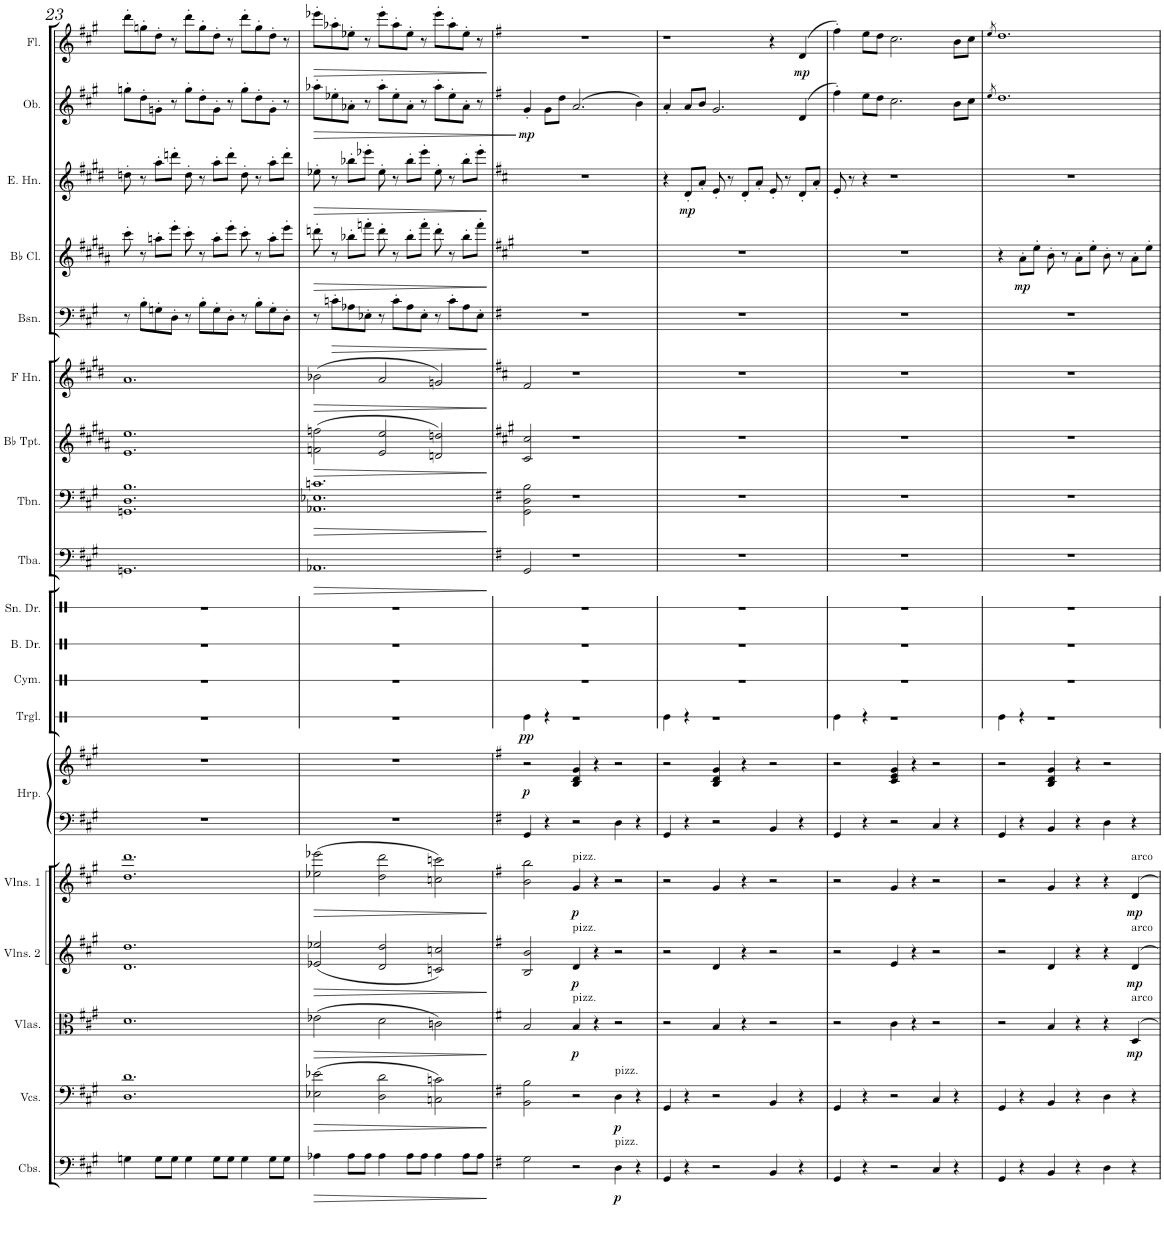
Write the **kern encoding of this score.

**kern	**dynam	**kern	**dynam	**kern	**dynam	**kern	**dynam	**kern	**dynam	**kern	**kern	**dynam	**kern	**dynam	**kern	**kern	**kern	**kern	**dynam	**kern	**dynam	**kern	**dynam	**kern	**dynam	**kern	**dynam	**kern	**dynam	**kern	**dynam	**kern	**dynam	**kern	**dynam
*part19	*part19	*part18	*part18	*part17	*part17	*part16	*part16	*part15	*part15	*part14	*part14	*part14	*part13	*part13	*part12	*part11	*part10	*part9	*part9	*part8	*part8	*part7	*part7	*part6	*part6	*part5	*part5	*part4	*part4	*part3	*part3	*part2	*part2	*part1	*part1
*staff20	*staff20	*staff19	*staff19	*staff18	*staff18	*staff17	*staff17	*staff16	*staff16	*staff15	*staff14	*staff14/15	*staff13	*staff13	*staff12	*staff11	*staff10	*staff9	*staff9	*staff8	*staff8	*staff7	*staff7	*staff6	*staff6	*staff5	*staff5	*staff4	*staff4	*staff3	*staff3	*staff2	*staff2	*staff1	*staff1
*I"Contrabasses	*	*I"Violoncellos	*	*I"Violas	*	*I"Violins 2	*	*I"Violins 1	*	*I"Harp	*	*	*I"Triangle	*	*I"Cymbal	*I"Bass Drum	*I"Snare Drum	*I"Tuba	*	*I"Trombone	*	*I"Bb Trumpet	*	*I"F Horn	*	*I"Bassoon	*	*I"Bb Clarinet	*	*I"English Horn	*	*I"Oboe	*	*I"Flute	*
*I'Cbs.	*	*I'Vcs.	*	*I'Vlas.	*	*I'Vlns. 2	*	*I'Vlns. 1	*	*I'Hrp.	*	*	*I'Trgl.	*	*I'Cym.	*I'B. Dr.	*I'Sn. Dr.	*I'Tba.	*	*I'Tbn.	*	*I'Bb Tpt.	*	*I'F Hn.	*	*I'Bsn.	*	*I'Bb Cl.	*	*I'E. Hn.	*	*I'Ob.	*	*I'Fl.	*
!!LO:PB:g=z
*clefF4	*	*clefF4	*	*clefC3	*	*clefG2	*	*clefG2	*	*clefF4	*clefG2	*	*clefX	*	*clefX	*clefX	*clefX	*clefF4	*	*clefF4	*	*clefG2	*	*clefG2	*	*clefF4	*	*clefG2	*	*clefG2	*	*clefG2	*	*clefG2	*
*Trd7c12	*	*	*	*	*	*	*	*	*	*	*	*	*	*	*	*	*	*	*	*	*	*Trd1c2	*	*Trd4c7	*	*	*	*Trd1c2	*	*Trd4c7	*	*	*	*	*
*k[f#c#g#]	*	*k[f#c#g#]	*	*k[f#c#g#]	*	*k[f#c#g#]	*	*k[f#c#g#]	*	*k[f#c#g#]	*k[f#c#g#]	*	*k[]	*	*k[]	*k[]	*k[]	*k[f#c#g#]	*	*k[f#c#g#]	*	*k[f#c#g#d#a#]	*	*k[f#c#g#d#]	*	*k[f#c#g#]	*	*k[f#c#g#d#a#]	*	*k[f#c#g#d#]	*	*k[f#c#g#]	*	*k[f#c#g#]	*
*M3/2	*	*M3/2	*	*M3/2	*	*M3/2	*	*M3/2	*	*M3/2	*M3/2	*	*M3/2	*	*M3/2	*M3/2	*M3/2	*M3/2	*	*M3/2	*	*M3/2	*	*M3/2	*	*M3/2	*	*M3/2	*	*M3/2	*	*M3/2	*	*M3/2	*
=23	=23	=23	=23	=23	=23	=23	=23	=23	=23	=23	=23	=23	=23	=23	=23	=23	=23	=23	=23	=23	=23	=23	=23	=23	=23	=23	=23	=23	=23	=23	=23	=23	=23	=23	=23
4Gn\	.	1.D 1.d	.	1.d	.	1.d 1.dd	.	1.dd 1.ddd	.	1.r	1.r	.	1.r	.	1.r	1.r	1.r	1.GGn	.	1.GGn 1.D 1.B	.	1.e 1.ee	.	1.a	.	8r	.	8ccc#'\	.	8ddn'\	.	8ggn'\L	.	8ddd'\L	.
.	.	.	.	.	.	.	.	.	.	.	.	.	.	.	.	.	.	.	.	.	.	.	.	.	.	8B'\L	.	8r	.	8r	.	8dd'\	.	8ggn'\	.
8G\L	.	.	.	.	.	.	.	.	.	.	.	.	.	.	.	.	.	.	.	.	.	.	.	.	.	8Gn'\	.	8aan'\L	.	8aa'\L	.	8gn'\J	.	8dd'\J	.
8G\J	.	.	.	.	.	.	.	.	.	.	.	.	.	.	.	.	.	.	.	.	.	.	.	.	.	8D'\J	.	8eee'\J	.	8dddn'\J	.	8r	.	8r	.
4G\	.	.	.	.	.	.	.	.	.	.	.	.	.	.	.	.	.	.	.	.	.	.	.	.	.	8r	.	8ccc#'\	.	8dd'\	.	8gg'\L	.	8ddd'\L	.
.	.	.	.	.	.	.	.	.	.	.	.	.	.	.	.	.	.	.	.	.	.	.	.	.	.	8B'\L	.	8r	.	8r	.	8dd'\	.	8gg'\	.
8G\L	.	.	.	.	.	.	.	.	.	.	.	.	.	.	.	.	.	.	.	.	.	.	.	.	.	8G'\	.	8aa'\L	.	8aa'\L	.	8g'\J	.	8dd'\J	.
8G\J	.	.	.	.	.	.	.	.	.	.	.	.	.	.	.	.	.	.	.	.	.	.	.	.	.	8D'\J	.	8eee'\J	.	8ddd'\J	.	8r	.	8r	.
4G\	.	.	.	.	.	.	.	.	.	.	.	.	.	.	.	.	.	.	.	.	.	.	.	.	.	8r	.	8ccc#'\	.	8dd'\	.	8gg'\L	.	8ddd'\L	.
.	.	.	.	.	.	.	.	.	.	.	.	.	.	.	.	.	.	.	.	.	.	.	.	.	.	8B'\L	.	8r	.	8r	.	8dd'\	.	8gg'\	.
8G\L	.	.	.	.	.	.	.	.	.	.	.	.	.	.	.	.	.	.	.	.	.	.	.	.	.	8G'\	.	8aa'\L	.	8aa'\L	.	8g'\J	.	8dd'\J	.
8G\J	.	.	.	.	.	.	.	.	.	.	.	.	.	.	.	.	.	.	.	.	.	.	.	.	.	8D'\J	.	8eee'\J	.	8ddd'\J	.	8r	.	8r	.
=24	=24	=24	=24	=24	=24	=24	=24	=24	=24	=24	=24	=24	=24	=24	=24	=24	=24	=24	=24	=24	=24	=24	=24	=24	=24	=24	=24	=24	=24	=24	=24	=24	=24	=24	=24
!	!LO:HP:b	!	!LO:HP:b	!	!LO:HP:b	!	!LO:HP:b	!	!LO:HP:b	!	!	!	!	!	!	!	!	!	!LO:HP:b	!	!LO:HP:b	!	!LO:HP:b	!	!LO:HP:b	!	!	!	!LO:HP:b	!	!LO:HP:b	!	!LO:HP:b	!	!LO:HP:b
4A-X\	>	(2E-X\ 2e-X\	>	(2e-X\	>	(2e-X/ 2ee-X/	>	(2ee-X\ 2eee-X\	>	1.r	1.r	.	1.r	.	1.r	1.r	1.r	1.AA-X	>	1.AA-X 1.E-X 1.cn	>	(2fn\ 2ffn\	>	(2b-X\	>	8r	.	8dddn'\	>	8ee-X'\	>	8aa-X'\L	>	8eee-X'\L	>
!	!	!	!	!	!	!	!	!	!	!	!	!	!	!	!	!	!	!	!	!	!	!	!	!	!	!	!LO:HP:b	!	!	!	!	!	!	!	!
.	.	.	.	.	.	.	.	.	.	.	.	.	.	.	.	.	.	.	.	.	.	.	.	.	.	8cn'\L	>	8r	.	8r	.	8ee-X'\	.	8aa-X'\	.
8A-\L	.	.	.	.	.	.	.	.	.	.	.	.	.	.	.	.	.	.	.	.	.	.	.	.	.	8A-X\	.	8bb-X'\L	.	8bb-X'\L	.	8a-X'\J	.	8ee-X'\J	.
8A-\J	.	.	.	.	.	.	.	.	.	.	.	.	.	.	.	.	.	.	.	.	.	.	.	.	.	8E-X'\J	.	8fffn'\J	.	8eee-X'\J	.	8r	.	8r	.
4A-\	.	2D\ 2d\	.	2d\	.	2d/ 2dd/	.	2dd\ 2ddd\	.	.	.	.	.	.	.	.	.	.	.	.	.	2e/ 2ee/	.	2a/	.	8r	.	8ddd'\	.	8ee-'\	.	8aa-'\L	.	8eee-'\L	.
.	.	.	.	.	.	.	.	.	.	.	.	.	.	.	.	.	.	.	.	.	.	.	.	.	.	8c'\L	.	8r	.	8r	.	8ee-'\	.	8aa-'\	.
8A-\L	.	.	.	.	.	.	.	.	.	.	.	.	.	.	.	.	.	.	.	.	.	.	.	.	.	8A-\	.	8bb-'\L	.	8bb-'\L	.	8a-'\J	.	8ee-'\J	.
8A-\J	.	.	.	.	.	.	.	.	.	.	.	.	.	.	.	.	.	.	.	.	.	.	.	.	.	8E-'\J	.	8fff'\J	.	8eee-'\J	.	8r	.	8r	.
4A-\	.	2Cn\ 2cn\)	.	2cn\)	.	2cn/ 2ccn/)	.	2ccn\ 2cccn\)	.	.	.	.	.	.	.	.	.	.	.	.	.	2dn/ 2ddn/)	.	2gn/)	.	8r	.	8ddd'\	.	8ee-'\	.	8aa-'\L	.	8eee-'\L	.
.	.	.	.	.	.	.	.	.	.	.	.	.	.	.	.	.	.	.	.	.	.	.	.	.	.	8c'\L	.	8r	.	8r	.	8ee-'\	.	8aa-'\	.
8A-\L	.	.	.	.	.	.	.	.	.	.	.	.	.	.	.	.	.	.	.	.	.	.	.	.	.	8A-\	.	8bb-'\L	.	8bb-'\L	.	8a-'\J	.	8ee-'\J	.
8A-\J	.	.	.	.	.	.	.	.	.	.	.	.	.	.	.	.	.	.	.	.	.	.	.	.	.	8E-'\J	.	8fff'\J	.	8eee-'\J	.	8r	.	8r	.
.	]	.	]	.	]	.	]	.	]	.	.	.	.	.	.	.	.	.	]	.	]	.	]	.	]	.	]	.	]	.	]	.	]	.	]
=25	=25	=25	=25	=25	=25	=25	=25	=25	=25	=25	=25	=25	=25	=25	=25	=25	=25	=25	=25	=25	=25	=25	=25	=25	=25	=25	=25	=25	=25	=25	=25	=25	=25	=25	=25
*k[f#]	*	*k[f#]	*	*k[f#]	*	*k[f#]	*	*k[f#]	*	*k[f#]	*k[f#]	*	*	*	*	*	*	*k[f#]	*	*k[f#]	*	*k[f#c#g#]	*	*k[f#c#]	*	*k[f#]	*	*k[f#c#g#]	*	*k[f#c#]	*	*k[f#]	*	*k[f#]	*
!	!	!	!	!	!	!	!	!	!	!	!	!LO:DY:b	!	!LO:DY:b	!	!	!	!	!	!	!	!	!	!	!	!	!	!	!	!	!	!	!LO:DY:b	!	!
2G\	.	2BB\ 2B\	.	2B/	.	2B/ 2b/	.	2b\ 2bb\	.	4GG/	2r	p	4Re\	pp	1.r	1.r	1.r	2GG/	.	2GG\ 2D\ 2B\	.	2c#/ 2cc#/	.	2f#/	.	1.r	.	1.r	.	1.r	.	4g'/	mp	1.r	.
.	.	.	.	.	.	.	.	.	.	4r	.	.	4r	.	.	.	.	.	.	.	.	.	.	.	.	.	.	.	.	.	.	8g\L	.	.	.
.	.	.	.	.	.	.	.	.	.	.	.	.	.	.	.	.	.	.	.	.	.	.	.	.	.	.	.	.	.	.	.	8dd\J	.	.	.
!	!	!	!	!	!	!	!	!LO:TX:a:t=pizz.	!	!	!	!	!	!	!	!	!	!	!	!	!	!	!	!	!	!	!	!	!	!	!	!	!	!	!
!	!	!	!	!	!	!LO:TX:a:t=pizz.	!	!	!	!	!	!	!	!	!	!	!	!	!	!	!	!	!	!	!	!	!	!	!	!	!	!	!	!	!
!	!	!	!	!LO:TX:a:t=pizz.	!	!	!	!	!	!	!	!	!	!	!	!	!	!	!	!	!	!	!	!	!	!	!	!	!	!	!	!	!	!	!
!	!	!	!	!	!LO:DY:b	!	!LO:DY:b	!	!LO:DY:b	!	!	!	!	!	!	!	!	!	!	!	!	!	!	!	!	!	!	!	!	!	!	!	!	!	!
2r	.	2r	.	4B/	p	4d/	p	4g/	p	2r	4B/ 4d/ 4g/	.	1r	.	.	.	.	1r	.	1r	.	1r	.	1r	.	.	.	.	.	.	.	(2.a/	.	.	.
.	.	.	.	4r	.	4r	.	4r	.	.	4r	.	.	.	.	.	.	.	.	.	.	.	.	.	.	.	.	.	.	.	.	.	.	.	.
!	!	!LO:TX:a:t=pizz.	!	!	!	!	!	!	!	!	!	!	!	!	!	!	!	!	!	!	!	!	!	!	!	!	!	!	!	!	!	!	!	!	!
!LO:TX:a:t=pizz.	!	!	!	!	!	!	!	!	!	!	!	!	!	!	!	!	!	!	!	!	!	!	!	!	!	!	!	!	!	!	!	!	!	!	!
!	!LO:DY:b	!	!LO:DY:b	!	!	!	!	!	!	!	!	!	!	!	!	!	!	!	!	!	!	!	!	!	!	!	!	!	!	!	!	!	!	!	!
4D\	p	4D\	p	2r	.	2r	.	2r	.	4D\	2r	.	.	.	.	.	.	.	.	.	.	.	.	.	.	.	.	.	.	.	.	.	.	.	.
4r	.	4r	.	.	.	.	.	.	.	4r	.	.	.	.	.	.	.	.	.	.	.	.	.	.	.	.	.	.	.	.	.	4b\)	.	.	.
=26	=26	=26	=26	=26	=26	=26	=26	=26	=26	=26	=26	=26	=26	=26	=26	=26	=26	=26	=26	=26	=26	=26	=26	=26	=26	=26	=26	=26	=26	=26	=26	=26	=26	=26	=26
4GG/	.	4GG/	.	2r	.	2r	.	2r	.	4GG/	2r	.	4Re\	.	1.r	1.r	1.r	1.r	.	1.r	.	1.r	.	1.r	.	1.r	.	1.r	.	4r	.	4a'/	.	1r	.
!	!	!	!	!	!	!	!	!	!	!	!	!	!	!	!	!	!	!	!	!	!	!	!	!	!	!	!	!	!	!	!LO:DY:b	!	!	!	!
4r	.	4r	.	.	.	.	.	.	.	4r	.	.	4r	.	.	.	.	.	.	.	.	.	.	.	.	.	.	.	.	8d'/L	mp	8a/L	.	.	.
.	.	.	.	.	.	.	.	.	.	.	.	.	.	.	.	.	.	.	.	.	.	.	.	.	.	.	.	.	.	8a'/J	.	8b/J	.	.	.
2r	.	2r	.	4B/	.	4d/	.	4g/	.	2r	4B/ 4d/ 4g/	.	1r	.	.	.	.	.	.	.	.	.	.	.	.	.	.	.	.	8e'/	.	2.g/	.	.	.
.	.	.	.	.	.	.	.	.	.	.	.	.	.	.	.	.	.	.	.	.	.	.	.	.	.	.	.	.	.	8r	.	.	.	.	.
.	.	.	.	4r	.	4r	.	4r	.	.	4r	.	.	.	.	.	.	.	.	.	.	.	.	.	.	.	.	.	.	8d'/L	.	.	.	.	.
.	.	.	.	.	.	.	.	.	.	.	.	.	.	.	.	.	.	.	.	.	.	.	.	.	.	.	.	.	.	8a'/J	.	.	.	.	.
4BB/	.	4BB/	.	2r	.	2r	.	2r	.	4BB/	2r	.	.	.	.	.	.	.	.	.	.	.	.	.	.	.	.	.	.	8e'/	.	.	.	4r	.
.	.	.	.	.	.	.	.	.	.	.	.	.	.	.	.	.	.	.	.	.	.	.	.	.	.	.	.	.	.	8r	.	.	.	.	.
!	!	!	!	!	!	!	!	!	!	!	!	!	!	!	!	!	!	!	!	!	!	!	!	!	!	!	!	!	!	!	!	!	!	!	!LO:DY:b
4r	.	4r	.	.	.	.	.	.	.	4r	.	.	.	.	.	.	.	.	.	.	.	.	.	.	.	.	.	.	.	8d'/L	.	(4d/	.	(4d/	mp
.	.	.	.	.	.	.	.	.	.	.	.	.	.	.	.	.	.	.	.	.	.	.	.	.	.	.	.	.	.	8a'/J	.	.	.	.	.
2ryy	.	2ryy	.	2ryy	.	2ryy	.	2ryy	.	2ryy	2ryy	.	2ryy	.	2ryy	2ryy	2ryy	2ryy	.	2r	.	2r	.	2ryy	.	2ryy	.	2ryy	.	2ryy	.	2ryy	.	2ryy	.
=27	=27	=27	=27	=27	=27	=27	=27	=27	=27	=27	=27	=27	=27	=27	=27	=27	=27	=27	=27	=27	=27	=27	=27	=27	=27	=27	=27	=27	=27	=27	=27	=27	=27	=27	=27
4GG/	.	4GG/	.	2r	.	2r	.	2r	.	4GG/	2r	.	4Re\	.	1.r	1.r	1.r	1.r	.	1.r	.	1.r	.	1.r	.	1.r	.	1.r	.	8e'/	.	4ff#'\)	.	4ff#'\)	.
.	.	.	.	.	.	.	.	.	.	.	.	.	.	.	.	.	.	.	.	.	.	.	.	.	.	.	.	.	.	8r	.	.	.	.	.
4r	.	4r	.	.	.	.	.	.	.	4r	.	.	4r	.	.	.	.	.	.	.	.	.	.	.	.	.	.	.	.	4r	.	8ee\L	.	8ee\L	.
.	.	.	.	.	.	.	.	.	.	.	.	.	.	.	.	.	.	.	.	.	.	.	.	.	.	.	.	.	.	.	.	8dd\J	.	8dd\J	.
2r	.	2r	.	4c\	.	4e/	.	4g/	.	2r	4c/ 4e/ 4g/	.	1r	.	.	.	.	.	.	.	.	.	.	.	.	.	.	.	.	1r	.	2.cc\	.	2.cc\	.
.	.	.	.	4r	.	4r	.	4r	.	.	4r	.	.	.	.	.	.	.	.	.	.	.	.	.	.	.	.	.	.	.	.	.	.	.	.
4C/	.	4C/	.	2r	.	2r	.	2r	.	4C/	2r	.	.	.	.	.	.	.	.	.	.	.	.	.	.	.	.	.	.	.	.	.	.	.	.
4r	.	4r	.	.	.	.	.	.	.	4r	.	.	.	.	.	.	.	.	.	.	.	.	.	.	.	.	.	.	.	.	.	8b\L	.	8b\L	.
.	.	.	.	.	.	.	.	.	.	.	.	.	.	.	.	.	.	.	.	.	.	.	.	.	.	.	.	.	.	.	.	8cc\J	.	8cc\J	.
=28	=28	=28	=28	=28	=28	=28	=28	=28	=28	=28	=28	=28	=28	=28	=28	=28	=28	=28	=28	=28	=28	=28	=28	=28	=28	=28	=28	=28	=28	=28	=28	=28	=28	=28	=28
.	.	.	.	.	.	.	.	.	.	.	.	.	.	.	.	.	.	.	.	.	.	.	.	.	.	.	.	.	.	.	.	8qee/	.	8qee/	.
4GG/	.	4GG/	.	2r	.	2r	.	2r	.	4GG/	2r	.	4Re\	.	1.r	1.r	1.r	1.r	.	1.r	.	1.r	.	1.r	.	1.r	.	4r	.	1.r	.	1.dd	.	1.dd	.
!	!	!	!	!	!	!	!	!	!	!	!	!	!	!	!	!	!	!	!	!	!	!	!	!	!	!	!	!	!LO:DY:b	!	!	!	!	!	!
4r	.	4r	.	.	.	.	.	.	.	4r	.	.	4r	.	.	.	.	.	.	.	.	.	.	.	.	.	.	8a'\L	mp	.	.	.	.	.	.
.	.	.	.	.	.	.	.	.	.	.	.	.	.	.	.	.	.	.	.	.	.	.	.	.	.	.	.	8ee'\J	.	.	.	.	.	.	.
4BB/	.	4BB/	.	4B/	.	4d/	.	4g/	.	4BB/	4B/ 4d/ 4g/	.	1r	.	.	.	.	.	.	.	.	.	.	.	.	.	.	8b'\	.	.	.	.	.	.	.
.	.	.	.	.	.	.	.	.	.	.	.	.	.	.	.	.	.	.	.	.	.	.	.	.	.	.	.	8r	.	.	.	.	.	.	.
4r	.	4r	.	4r	.	4r	.	4r	.	4r	4r	.	.	.	.	.	.	.	.	.	.	.	.	.	.	.	.	8a'\L	.	.	.	.	.	.	.
.	.	.	.	.	.	.	.	.	.	.	.	.	.	.	.	.	.	.	.	.	.	.	.	.	.	.	.	8ee'\J	.	.	.	.	.	.	.
4D\	.	4D\	.	4r	.	4r	.	4r	.	4D\	2r	.	.	.	.	.	.	.	.	.	.	.	.	.	.	.	.	8b'\	.	.	.	.	.	.	.
.	.	.	.	.	.	.	.	.	.	.	.	.	.	.	.	.	.	.	.	.	.	.	.	.	.	.	.	8r	.	.	.	.	.	.	.
!	!	!	!	!	!	!	!	!LO:TX:a:t=arco	!	!	!	!	!	!	!	!	!	!	!	!	!	!	!	!	!	!	!	!	!	!	!	!	!	!	!
!	!	!	!	!	!	!LO:TX:a:t=arco	!	!	!	!	!	!	!	!	!	!	!	!	!	!	!	!	!	!	!	!	!	!	!	!	!	!	!	!	!
!	!	!	!	!LO:TX:a:t=arco	!	!	!	!	!	!	!	!	!	!	!	!	!	!	!	!	!	!	!	!	!	!	!	!	!	!	!	!	!	!	!
!	!	!	!	!	!LO:DY:b	!	!LO:DY:b	!	!LO:DY:b	!	!	!	!	!	!	!	!	!	!	!	!	!	!	!	!	!	!	!	!	!	!	!	!	!	!
4r	.	4r	.	4D/	mp	4d/	mp	4d/	mp	4r	.	.	.	.	.	.	.	.	.	.	.	.	.	.	.	.	.	8a'\L	.	.	.	.	.	.	.
.	.	.	.	.	.	.	.	.	.	.	.	.	.	.	.	.	.	.	.	.	.	.	.	.	.	.	.	8ee'\J	.	.	.	.	.	.	.
=	=	=	=	=	=	=	=	=	=	=	=	=	=	=	=	=	=	=	=	=	=	=	=	=	=	=	=	=	=	=	=	=	=	=	=
*-	*-	*-	*-	*-	*-	*-	*-	*-	*-	*-	*-	*-	*-	*-	*-	*-	*-	*-	*-	*-	*-	*-	*-	*-	*-	*-	*-	*-	*-	*-	*-	*-	*-	*-	*-
